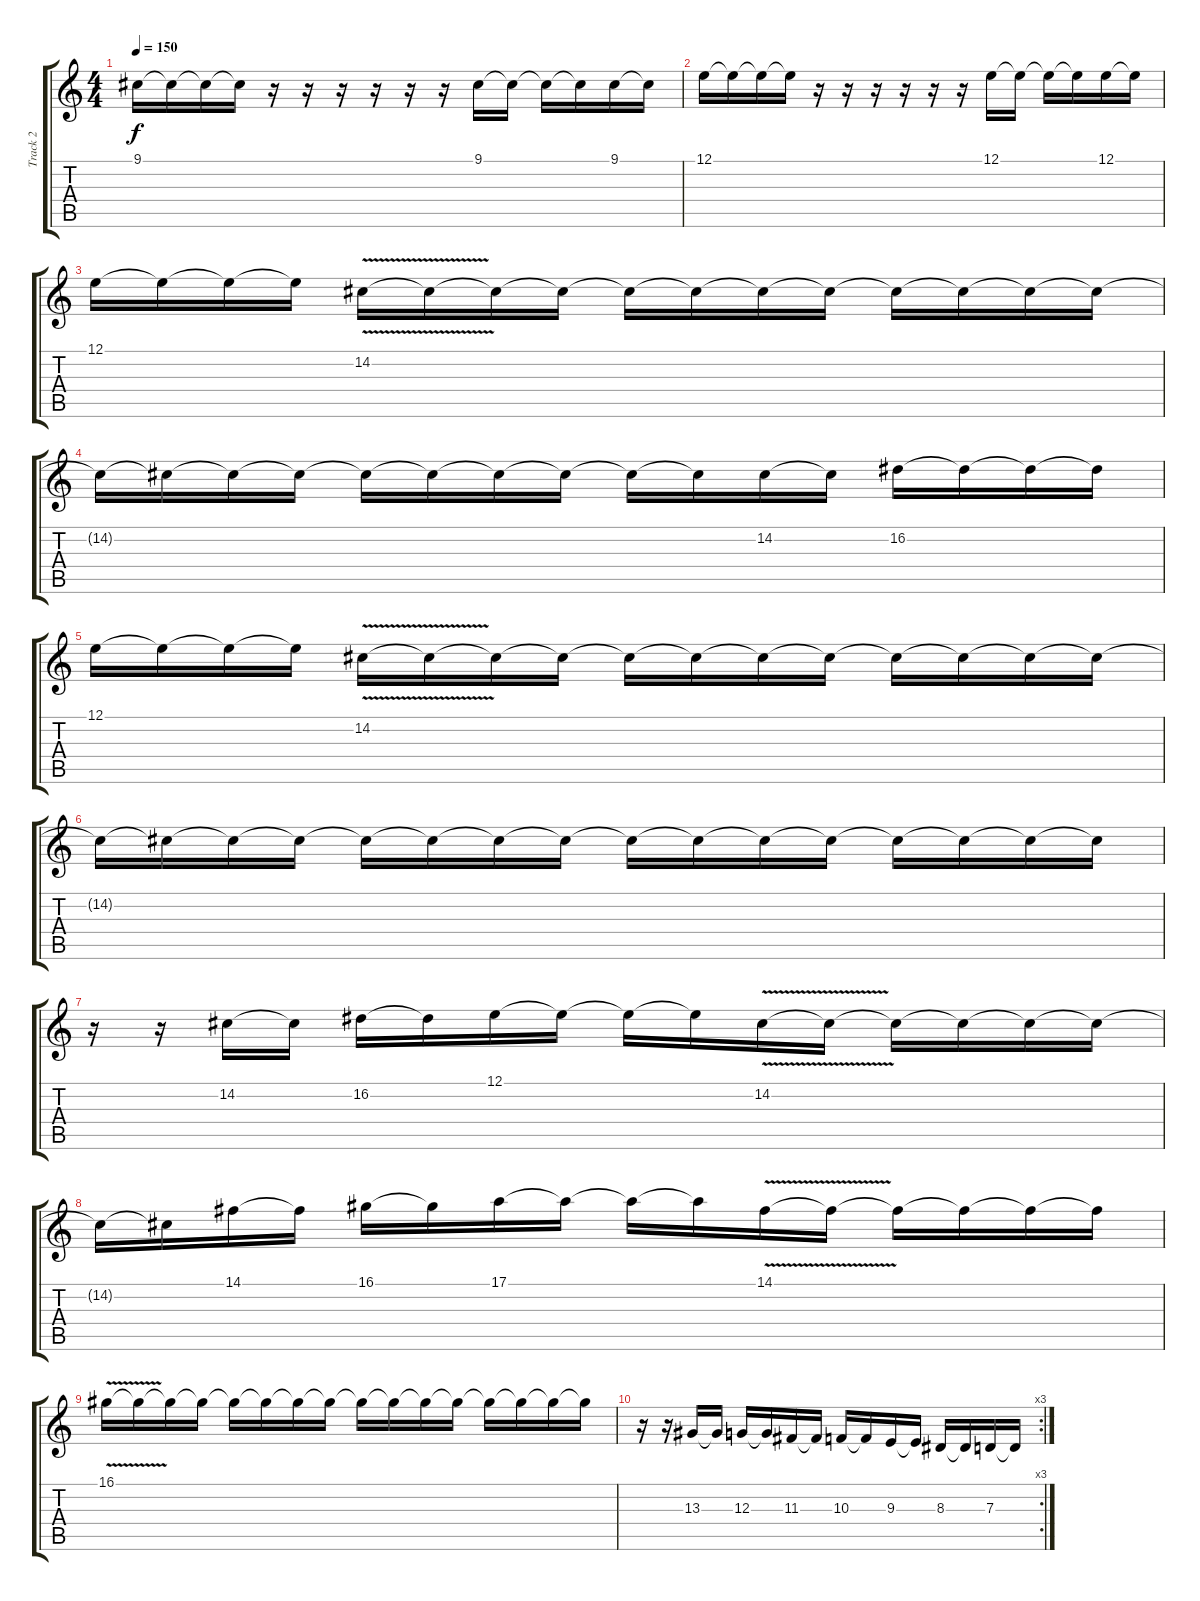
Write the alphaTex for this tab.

\track ("Track 2" "Track 2") {instrument lead5charang}
\staff {score tabs}
\tuning (E4 B3 G3 D3 A2 E2) {hide}
\ts (4 4)
\tempo 150
\clef g2
\ks c
9.1.16{dy f} 9.1{t}.16 9.1{t}.16 9.1{t}.16 r.16 r.16 r.16 r.16 r.16 r.16 9.1.16 9.1{t}.16 9.1{t}.16 9.1{t}.16 9.1.16 9.1{t}.16 |
12.1.16 12.1{t}.16 12.1{t}.16 12.1{t}.16 r.16 r.16 r.16 r.16 r.16 r.16 12.1.16 12.1{t}.16 12.1{t}.16 12.1{t}.16 12.1.16 12.1{t}.16 |
12.1.16 12.1{t}.16 12.1{t}.16 12.1{t}.16 14.2{v}.16 14.2{t}.16 14.2{t}.16 14.2{t}.16 14.2{t}.16 14.2{t}.16 14.2{t}.16 14.2{t}.16 14.2{t}.16 14.2{t}.16 14.2{t}.16 14.2{t}.16 |
14.2{t}.16 14.2{t}.16 14.2{t}.16 14.2{t}.16 14.2{t}.16 14.2{t}.16 14.2{t}.16 14.2{t}.16 14.2{t}.16 14.2{t}.16 14.2.16 14.2{t}.16 16.2.16 16.2{t}.16 16.2{t}.16 16.2{t}.16 |
12.1.16 12.1{t}.16 12.1{t}.16 12.1{t}.16 14.2{v}.16 14.2{t}.16 14.2{t}.16 14.2{t}.16 14.2{t}.16 14.2{t}.16 14.2{t}.16 14.2{t}.16 14.2{t}.16 14.2{t}.16 14.2{t}.16 14.2{t}.16 |
14.2{t}.16 14.2{t}.16 14.2{t}.16 14.2{t}.16 14.2{t}.16 14.2{t}.16 14.2{t}.16 14.2{t}.16 14.2{t}.16 14.2{t}.16 14.2{t}.16 14.2{t}.16 14.2{t}.16 14.2{t}.16 14.2{t}.16 14.2{t}.16 |
r.16 r.16 14.2.16 14.2{t}.16 16.2.16 16.2{t}.16 12.1.16 12.1{t}.16 12.1{t}.16 12.1{t}.16 14.2{v}.16 14.2{t}.16 14.2{t}.16 14.2{t}.16 14.2{t}.16 14.2{t}.16 |
14.2{t}.16 14.2{t}.16 14.1.16 14.1{t}.16 16.1.16 16.1{t}.16 17.1.16 17.1{t}.16 17.1{t}.16 17.1{t}.16 14.1{v}.16 14.1{t}.16 14.1{t}.16 14.1{t}.16 14.1{t}.16 14.1{t}.16 |
16.1{v}.16 16.1{t}.16 16.1{t}.16 16.1{t}.16 16.1{t}.16 16.1{t}.16 16.1{t}.16 16.1{t}.16 16.1{t}.16 16.1{t}.16 16.1{t}.16 16.1{t}.16 16.1{t}.16 16.1{t}.16 16.1{t}.16 16.1{t}.16 |
\rc 3
r.16 r.16 13.3.16 13.3{t}.16 12.3.16 12.3{t}.16 11.3.16 11.3{t}.16 10.3.16 10.3{t}.16 9.3.16 9.3{t}.16 8.3.16 8.3{t}.16 7.3.16 7.3{t}.16
